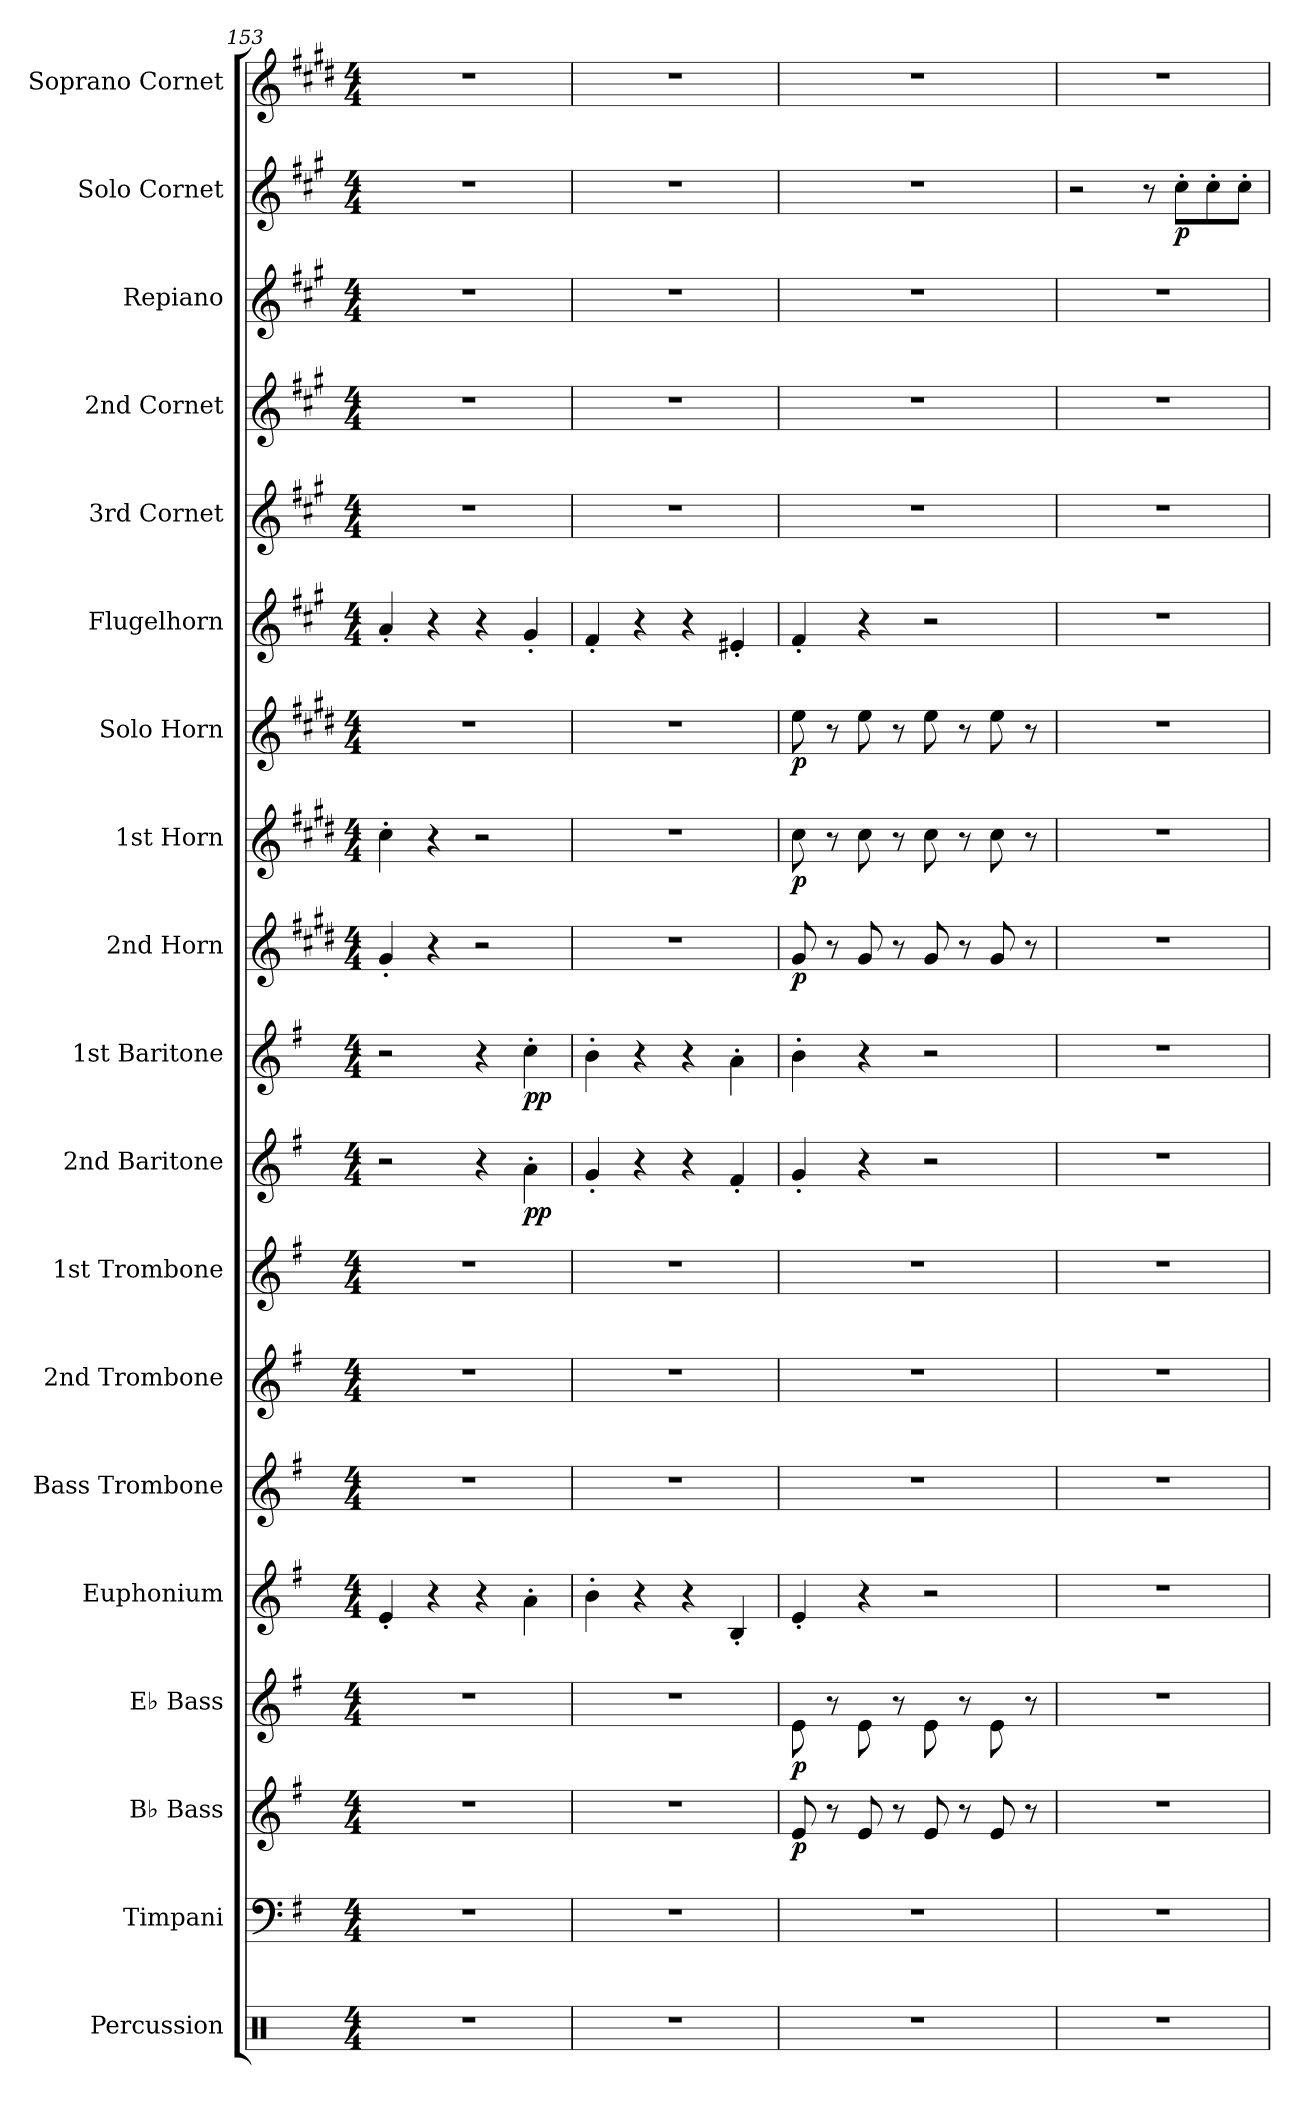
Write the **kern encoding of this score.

**kern	**kern	**kern	**dynam	**kern	**dynam	**kern	**kern	**kern	**kern	**kern	**dynam	**kern	**dynam	**kern	**dynam	**kern	**dynam	**kern	**dynam	**kern	**kern	**kern	**kern	**kern	**dynam	**kern
*part19	*part18	*part17	*part17	*part16	*part16	*part15	*part14	*part13	*part12	*part11	*part11	*part10	*part10	*part9	*part9	*part8	*part8	*part7	*part7	*part6	*part5	*part4	*part3	*part2	*part2	*part1
*staff19	*staff18	*staff17	*staff17	*staff16	*staff16	*staff15	*staff14	*staff13	*staff12	*staff11	*staff11	*staff10	*staff10	*staff9	*staff9	*staff8	*staff8	*staff7	*staff7	*staff6	*staff5	*staff4	*staff3	*staff2	*staff2	*staff1
*I"Percussion	*I"Timpani	*I"B♭ Bass	*	*I"E♭ Bass	*	*I"Euphonium	*I"Bass Trombone	*I"2nd Trombone	*I"1st Trombone	*I"2nd Baritone	*	*I"1st Baritone	*	*I"2nd Horn	*	*I"1st Horn	*	*I"Solo Horn	*	*I"Flugelhorn	*I"3rd Cornet	*I"2nd Cornet	*I"Repiano	*I"Solo Cornet	*	*I"Soprano Cornet
*I'Perc.	*I'Timp.	*I'B♭ Bs.	*	*I'E♭ Bs.	*	*I'Euph.	*I'B. Tbn.	*I'2nd Tbn.	*I'1st Tbn.	*I'2nd Bar.	*	*I'1st Bar.	*	*I'2nd Hn.	*	*I'1st Hn.	*	*I'Solo Hn.	*	*I'Flghn.	*I'3rd Cnt.	*I'2nd Cnt.	*I'Rep.	*I'Solo Cnt.	*	*I'Sop. Cnt.
*clefX	*clefF4	*clefG2	*	*clefG2	*	*clefG2	*clefG2	*clefG2	*clefG2	*clefG2	*	*clefG2	*	*clefG2	*	*clefG2	*	*clefG2	*	*clefG2	*clefG2	*clefG2	*clefG2	*clefG2	*	*clefG2
*	*	*ITrd15c26	*	*ITrd12c21	*	*ITrd8c14	*ITrd12c21	*ITrd8c14	*ITrd8c14	*ITrd8c14	*	*ITrd8c14	*	*ITrd5c9	*	*ITrd5c9	*	*ITrd5c9	*	*ITrd1c2	*ITrd1c2	*ITrd1c2	*ITrd1c2	*ITrd1c2	*	*ITrd-2c-3
*k[]	*k[f#]	*k[f#]	*	*k[f#]	*	*k[f#]	*k[f#]	*k[f#]	*k[f#]	*k[f#]	*	*k[f#]	*	*k[f#]	*	*k[f#]	*	*k[f#]	*	*k[f#]	*k[f#]	*k[f#]	*k[f#]	*k[f#]	*	*k[f#]
*M4/4	*M4/4	*M4/4	*	*M4/4	*	*M4/4	*M4/4	*M4/4	*M4/4	*M4/4	*	*M4/4	*	*M4/4	*	*M4/4	*	*M4/4	*	*M4/4	*M4/4	*M4/4	*M4/4	*M4/4	*	*M4/4
=153	=153	=153	=153	=153	=153	=153	=153	=153	=153	=153	=153	=153	=153	=153	=153	=153	=153	=153	=153	=153	=153	=153	=153	=153	=153	=153
1r	1r	1r	.	1r	.	4E'/	1r	1r	1r	2r	.	2r	.	4B'/	.	4e'\	.	1r	.	4g'/	1r	1r	1r	1r	.	1r
.	.	.	.	.	.	4r	.	.	.	.	.	.	.	4r	.	4r	.	.	.	4r	.	.	.	.	.	.
.	.	.	.	.	.	4r	.	.	.	4r	.	4r	.	2r	.	2r	.	.	.	4r	.	.	.	.	.	.
!	!	!	!	!	!	!	!	!	!	!	!LO:DY:b	!	!LO:DY:b	!	!	!	!	!	!	!	!	!	!	!	!	!
.	.	.	.	.	.	4A'\	.	.	.	4A'\	pp	4c'\	pp	.	.	.	.	.	.	4f#'/	.	.	.	.	.	.
=154	=154	=154	=154	=154	=154	=154	=154	=154	=154	=154	=154	=154	=154	=154	=154	=154	=154	=154	=154	=154	=154	=154	=154	=154	=154	=154
1r	1r	1r	.	1r	.	4B'\	1r	1r	1r	4G'/	.	4B'\	.	1r	.	1r	.	1r	.	4e'/	1r	1r	1r	1r	.	1r
.	.	.	.	.	.	4r	.	.	.	4r	.	4r	.	.	.	.	.	.	.	4r	.	.	.	.	.	.
.	.	.	.	.	.	4r	.	.	.	4r	.	4r	.	.	.	.	.	.	.	4r	.	.	.	.	.	.
.	.	.	.	.	.	4BB'/	.	.	.	4F#'/	.	4A'\	.	.	.	.	.	.	.	4d#X'/	.	.	.	.	.	.
=155	=155	=155	=155	=155	=155	=155	=155	=155	=155	=155	=155	=155	=155	=155	=155	=155	=155	=155	=155	=155	=155	=155	=155	=155	=155	=155
!	!	!	!LO:DY:b	!	!LO:DY:b	!	!	!	!	!	!	!	!	!	!LO:DY:b	!	!LO:DY:b	!	!LO:DY:b	!	!	!	!	!	!	!
1r	1r	8EE/	p	8E\	p	4E'/	1r	1r	1r	4G'/	.	4B'\	.	8B/	p	8e\	p	8g\	p	4e'/	1r	1r	1r	1r	.	1r
.	.	8r	.	8r	.	.	.	.	.	.	.	.	.	8r	.	8r	.	8r	.	.	.	.	.	.	.	.
.	.	8EE/	.	8E\	.	4r	.	.	.	4r	.	4r	.	8B/	.	8e\	.	8g\	.	4r	.	.	.	.	.	.
.	.	8r	.	8r	.	.	.	.	.	.	.	.	.	8r	.	8r	.	8r	.	.	.	.	.	.	.	.
.	.	8EE/	.	8E\	.	2r	.	.	.	2r	.	2r	.	8B/	.	8e\	.	8g\	.	2r	.	.	.	.	.	.
.	.	8r	.	8r	.	.	.	.	.	.	.	.	.	8r	.	8r	.	8r	.	.	.	.	.	.	.	.
.	.	8EE/	.	8E\	.	.	.	.	.	.	.	.	.	8B/	.	8e\	.	8g\	.	.	.	.	.	.	.	.
.	.	8r	.	8r	.	.	.	.	.	.	.	.	.	8r	.	8r	.	8r	.	.	.	.	.	.	.	.
=156	=156	=156	=156	=156	=156	=156	=156	=156	=156	=156	=156	=156	=156	=156	=156	=156	=156	=156	=156	=156	=156	=156	=156	=156	=156	=156
1r	1r	1r	.	1r	.	1r	1r	1r	1r	1r	.	1r	.	1r	.	1r	.	1r	.	1r	1r	1r	1r	2r	.	1r
.	.	.	.	.	.	.	.	.	.	.	.	.	.	.	.	.	.	.	.	.	.	.	.	8r	.	.
!	!	!	!	!	!	!	!	!	!	!	!	!	!	!	!	!	!	!	!	!	!	!	!	!	!LO:DY:b	!
.	.	.	.	.	.	.	.	.	.	.	.	.	.	.	.	.	.	.	.	.	.	.	.	8b'\L	p	.
.	.	.	.	.	.	.	.	.	.	.	.	.	.	.	.	.	.	.	.	.	.	.	.	8b'\	.	.
.	.	.	.	.	.	.	.	.	.	.	.	.	.	.	.	.	.	.	.	.	.	.	.	8b'\J	.	.
=	=	=	=	=	=	=	=	=	=	=	=	=	=	=	=	=	=	=	=	=	=	=	=	=	=	=
*-	*-	*-	*-	*-	*-	*-	*-	*-	*-	*-	*-	*-	*-	*-	*-	*-	*-	*-	*-	*-	*-	*-	*-	*-	*-	*-
